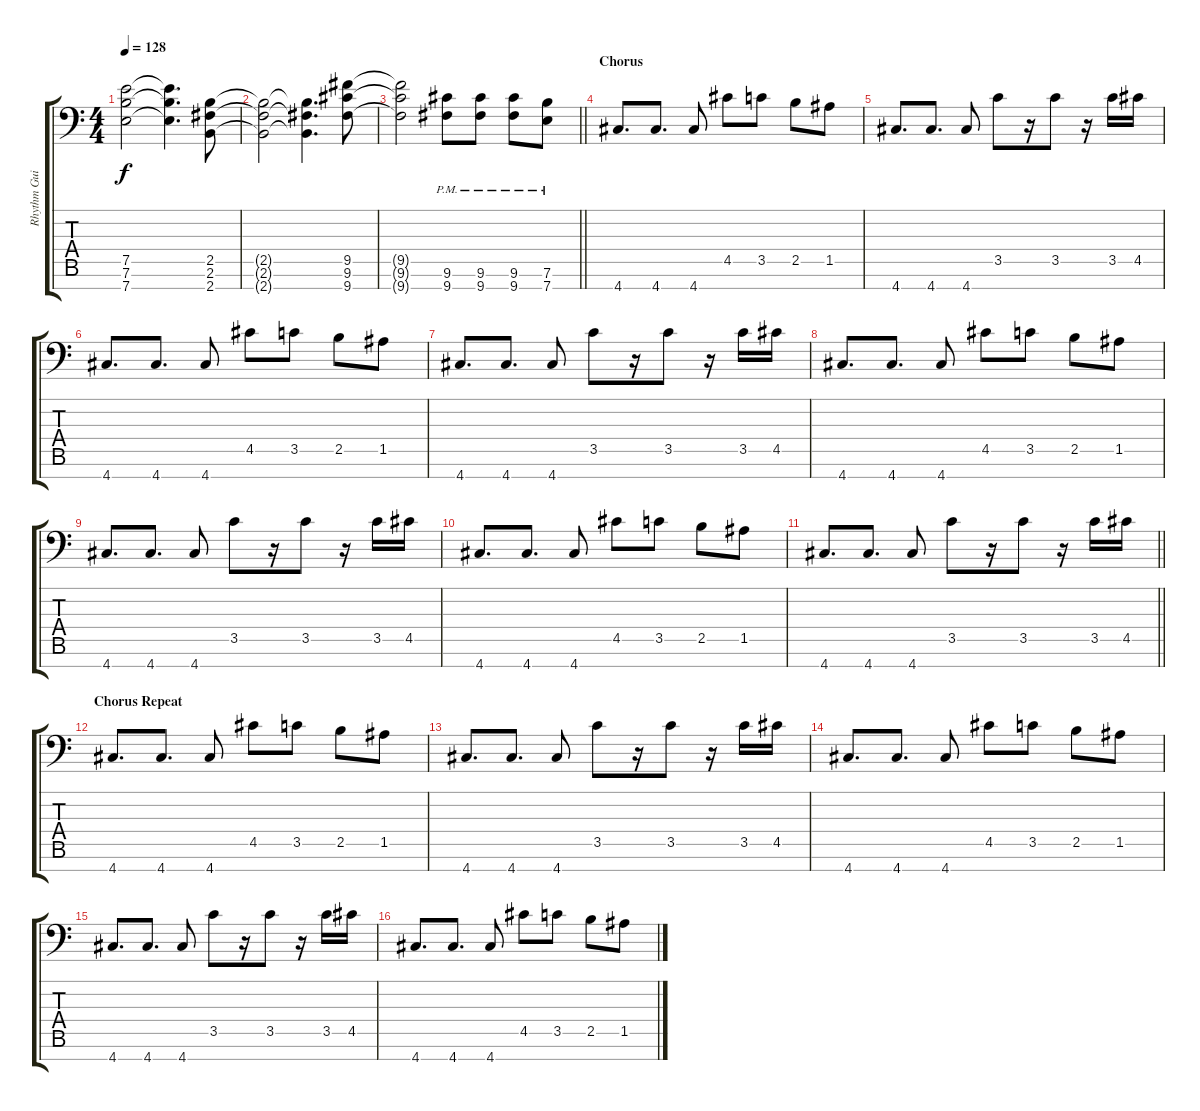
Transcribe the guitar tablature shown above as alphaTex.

\track ("Rhythm Guitar" "Rhythm Gui") {instrument distortionguitar}
\staff {score tabs}
\tuning (E4 B3 G3 D3 A2 E2 A1) {hide}
\ts (4 4)
\tempo 128
\clef f4
\ks c
(7.5{t} 7.6{t} 7.7{t}).2{dy f} (7.5{t} 7.6{t} 7.7{t}).4{d} (2.5 2.6 2.7).8 |
(2.5{t} 2.6{t} 2.7{t}).2 (2.5{t} 2.6{t} 2.7{t}).4{d} (9.5 9.6 9.7).8 |
\barLineRight lightlight
(9.5{t} 9.6{t} 9.7{t}).2 (9.6{pm} 9.7{pm}).8 (9.6{pm} 9.7{pm}).8 (9.6{pm} 9.7{pm}).8 (7.6{pm} 7.7{pm}).8 |
\section ("" "Chorus")
4.7.8{d} 4.7.8{d} 4.7.8 4.5.8 3.5.8 2.5.8 1.5.8 |
4.7.8{d} 4.7.8{d} 4.7.8 3.5.8 r.16 3.5.8 r.16 3.5.16 4.5.16 |
4.7.8{d} 4.7.8{d} 4.7.8 4.5.8 3.5.8 2.5.8 1.5.8 |
4.7.8{d} 4.7.8{d} 4.7.8 3.5.8 r.16 3.5.8 r.16 3.5.16 4.5.16 |
4.7.8{d} 4.7.8{d} 4.7.8 4.5.8 3.5.8 2.5.8 1.5.8 |
4.7.8{d} 4.7.8{d} 4.7.8 3.5.8 r.16 3.5.8 r.16 3.5.16 4.5.16 |
4.7.8{d} 4.7.8{d} 4.7.8 4.5.8 3.5.8 2.5.8 1.5.8 |
\barLineRight lightlight
4.7.8{d} 4.7.8{d} 4.7.8 3.5.8 r.16 3.5.8 r.16 3.5.16 4.5.16 |
\section ("" "Chorus Repeat")
4.7.8{d} 4.7.8{d} 4.7.8 4.5.8 3.5.8 2.5.8 1.5.8 |
4.7.8{d} 4.7.8{d} 4.7.8 3.5.8 r.16 3.5.8 r.16 3.5.16 4.5.16 |
4.7.8{d} 4.7.8{d} 4.7.8 4.5.8 3.5.8 2.5.8 1.5.8 |
4.7.8{d} 4.7.8{d} 4.7.8 3.5.8 r.16 3.5.8 r.16 3.5.16 4.5.16 |
4.7.8{d} 4.7.8{d} 4.7.8 4.5.8 3.5.8 2.5.8 1.5.8
